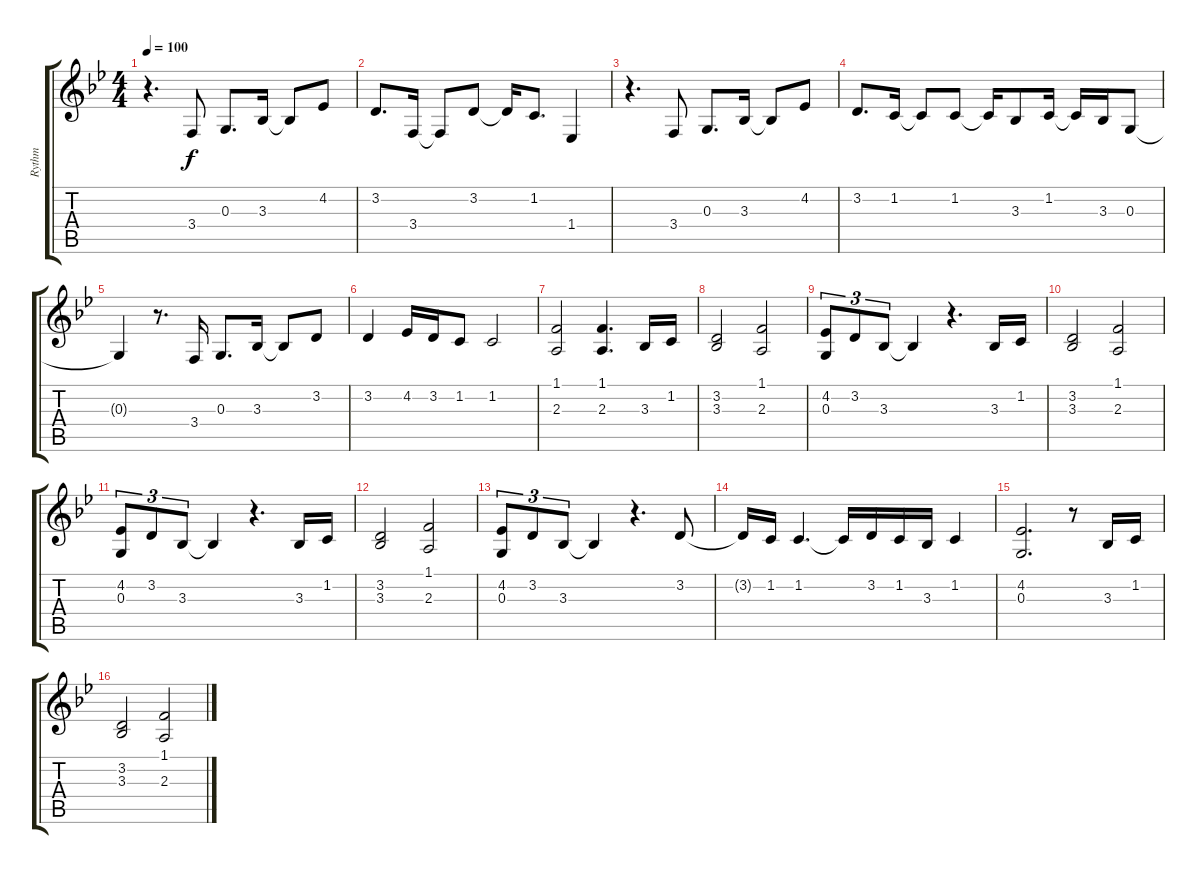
\track ("Rythm" "Rythm") {instrument stringensemble2}
\staff {score tabs}
\tuning (E4 B3 G3 D3 A2 E2) {hide}
\ts (4 4)
\tempo 100
\clef g2
\ks bb
r.4{d dy f} 3.4.8 0.3.8{d} 3.3.16 3.3{t}.8 4.2.8 |
3.2.8{d} 3.4.16 3.4{t}.8 3.2.8 3.2{t}.16 1.2.8{d} 1.4.4 |
r.4{d} 3.4.8 0.3.8{d} 3.3.16 3.3{t}.8 4.2.8 |
3.2.8{d} 1.2.16 1.2{t}.8 1.2.8 1.2{t}.16 3.3.8 1.2.16 1.2{t}.16 3.3.16 0.3.8 |
0.3{t}.4 r.8{d} 3.4.16 0.3.8{d} 3.3.16 3.3{t}.8 3.2.8 |
3.2.4 4.2.16 3.2.16 1.2.8 1.2.2 |
(1.1 2.3).2 (1.1 2.3).4{d} 3.3.16 1.2.16 |
(3.2 3.3).2 (1.1 2.3).2 |
(4.2 0.3).8{tu (3 2)} 3.2.8{tu (3 2)} 3.3.8{tu (3 2)} 3.3{t}.4 r.4{d} 3.3.16 1.2.16 |
(3.2 3.3).2 (1.1 2.3).2 |
(4.2 0.3).8{tu (3 2)} 3.2.8{tu (3 2)} 3.3.8{tu (3 2)} 3.3{t}.4 r.4{d} 3.3.16 1.2.16 |
(3.2 3.3).2 (1.1 2.3).2 |
(4.2 0.3).8{tu (3 2)} 3.2.8{tu (3 2)} 3.3.8{tu (3 2)} 3.3{t}.4 r.4{d} 3.2.8 |
3.2{t}.16 1.2.16 1.2.4{d} 1.2{t}.16 3.2.16 1.2.16 3.3.16 1.2.4 |
(4.2 0.3).2{d} r.8 3.3.16 1.2.16 |
(3.2 3.3).2 (1.1 2.3).2
